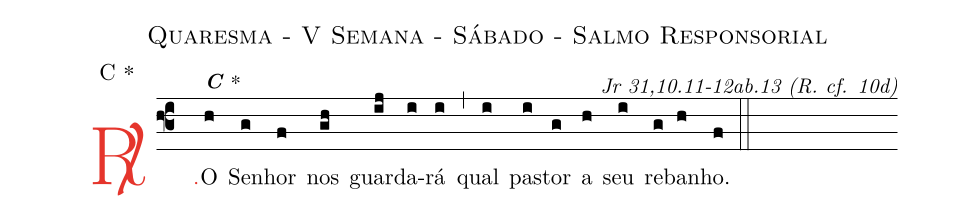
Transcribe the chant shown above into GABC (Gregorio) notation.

name: Quaresma - V Semana - Sábado - Salmo Responsorial;
mode: C \protect\GreStar;
commentary: Jr 31,10.11-12ab.13 (R. cf. 10d);
%%
(f3)

<c><sp>R/</sp>.</c>() O<alt>\textbf{C \protect\GreStar}</alt>(h) Se(g)nhor(f) nos(gh) guar(ij)da(i)rá(i) (,) qual(i) pas(i)tor(g) a(h) seu(i) re(g)ba(h)nho.(f)

(::)
